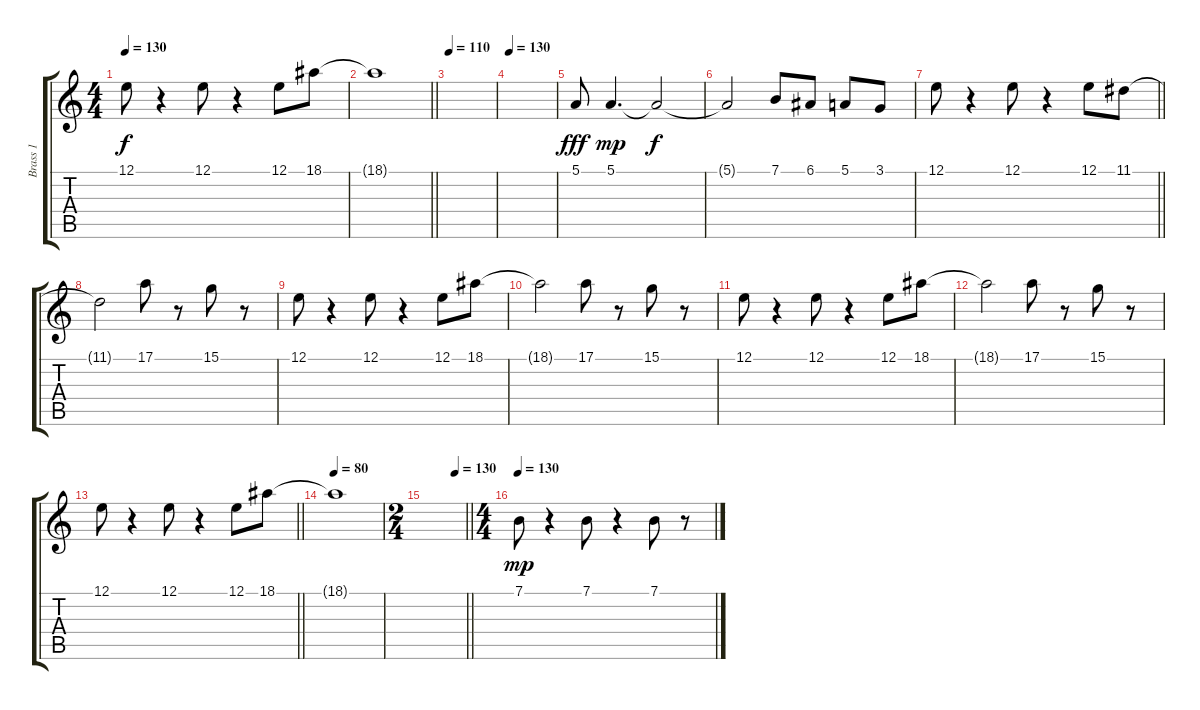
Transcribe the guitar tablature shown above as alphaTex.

\track ("Brass 1" "Brass 1") {instrument trumpet}
\staff {score tabs}
\tuning (E4 B3 G3 D3 A2 E2) {hide}
\ts (4 4)
\tempo 130
\clef g2
\ks c
12.1.8{dy f} r.4 12.1.8 r.4 12.1.8 18.1.8 |
\barLineRight lightlight
18.1{t}.1 |
\tempo 110
|
\tempo 130
|
5.1.8{dy fff} 5.1.4{d dy mp volume 6} 5.1{t}.2{dy f volume 16} |
5.1{t}.2 7.1.8 6.1.8 5.1.8 3.1.8 |
\barLineRight lightlight
12.1.8 r.4 12.1.8 r.4 12.1.8 11.1.8 |
11.1{t}.2 17.1.8 r.8 15.1.8 r.8 |
12.1.8 r.4 12.1.8 r.4 12.1.8 18.1.8 |
18.1{t}.2 17.1.8 r.8 15.1.8 r.8 |
12.1.8 r.4 12.1.8 r.4 12.1.8 18.1.8 |
18.1{t}.2 17.1.8 r.8 15.1.8 r.8 |
\barLineRight lightlight
12.1.8 r.4 12.1.8 r.4 12.1.8 18.1.8 |
\tempo 80
18.1{t}.1{volume 0} |
\ts (2 4)
\tempo (130 0.75)
\barLineRight lightlight
|
\ts (4 4)
\tempo 130
7.1.8{dy mp volume 10} r.4 7.1.8 r.4 7.1.8 r.8
